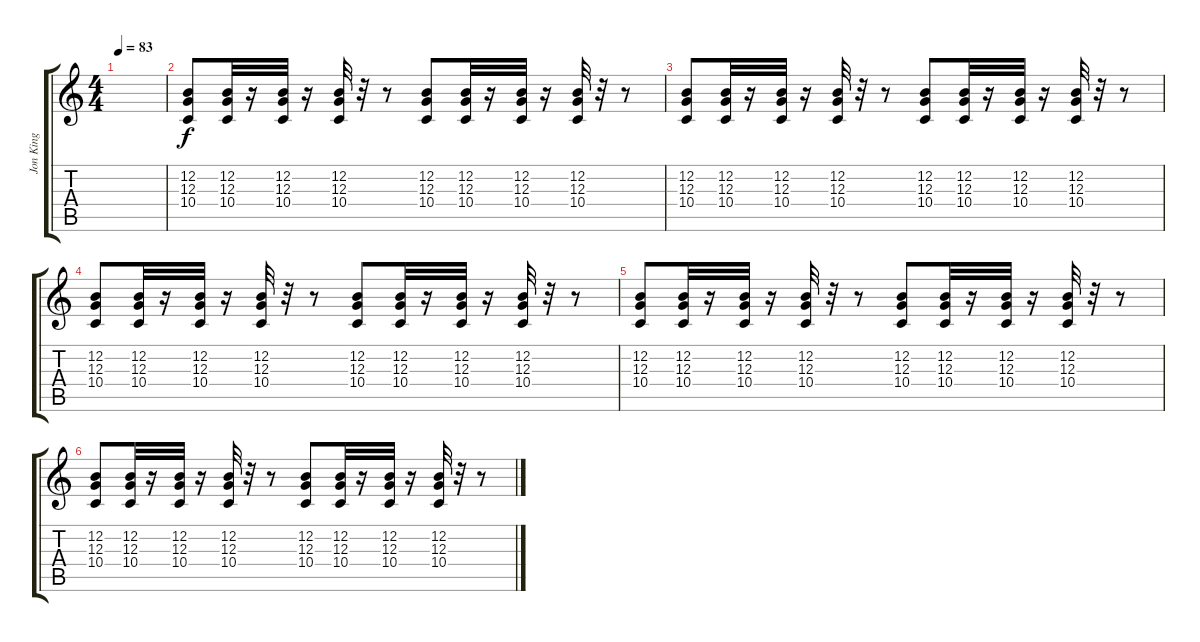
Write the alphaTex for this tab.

\track ("Jon King" "Jon King") {instrument reedorgan}
\staff {score tabs}
\tuning (E4 B3 G3 D3 A2 E2) {hide}
\ts (4 4)
\tempo 83
\clef g2
\ks c
|
(12.2 12.3 10.4).8 (12.2 12.3 10.4).32 r.16 (12.2 12.3 10.4).32 r.16 (12.2 12.3 10.4).32 r.32 r.8 (12.2 12.3 10.4).8 (12.2 12.3 10.4).32 r.16 (12.2 12.3 10.4).32 r.16 (12.2 12.3 10.4).32 r.32 r.8 |
(12.2 12.3 10.4).8 (12.2 12.3 10.4).32 r.16 (12.2 12.3 10.4).32 r.16 (12.2 12.3 10.4).32 r.32 r.8 (12.2 12.3 10.4).8 (12.2 12.3 10.4).32 r.16 (12.2 12.3 10.4).32 r.16 (12.2 12.3 10.4).32 r.32 r.8 |
(12.2 12.3 10.4).8 (12.2 12.3 10.4).32 r.16 (12.2 12.3 10.4).32 r.16 (12.2 12.3 10.4).32 r.32 r.8 (12.2 12.3 10.4).8 (12.2 12.3 10.4).32 r.16 (12.2 12.3 10.4).32 r.16 (12.2 12.3 10.4).32 r.32 r.8 |
(12.2 12.3 10.4).8 (12.2 12.3 10.4).32 r.16 (12.2 12.3 10.4).32 r.16 (12.2 12.3 10.4).32 r.32 r.8 (12.2 12.3 10.4).8 (12.2 12.3 10.4).32 r.16 (12.2 12.3 10.4).32 r.16 (12.2 12.3 10.4).32 r.32 r.8 |
(12.2 12.3 10.4).8 (12.2 12.3 10.4).32 r.16 (12.2 12.3 10.4).32 r.16 (12.2 12.3 10.4).32 r.32 r.8 (12.2 12.3 10.4).8 (12.2 12.3 10.4).32 r.16 (12.2 12.3 10.4).32 r.16 (12.2 12.3 10.4).32 r.32 r.8
